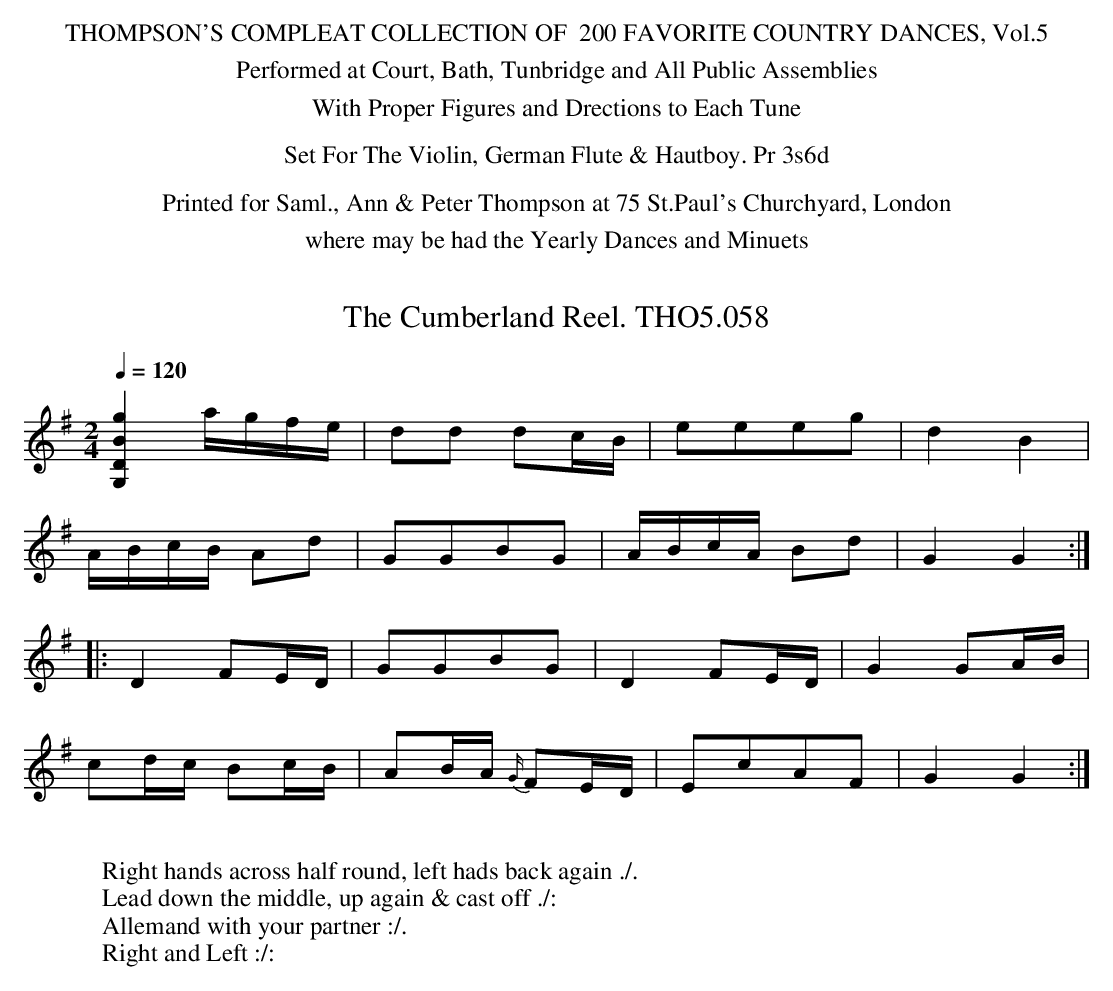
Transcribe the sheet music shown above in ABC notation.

X:1
T:Cumberland Reel. THO5.058, The
M:2/4
L:1/8
Q:1/4=120
K:G
[gBDG,]2 a/g/f/e/|dd dc/B/|eeeg|d2B2|
A/B/c/B/ Ad|GGBG| A/B/c/A/ Bd|G2G2:|
|:D2 FE/D/|GGBG|D2 FE/D/|G2 GA/B/|
cd/c/ Bc/B/|AB/A/ {G/}FE/D/|EcAF|G2G2:|
W:
W:Right hands across half round, left hads back again ./.
W:Lead down the middle, up again & cast off ./:
W:Allemand with your partner :/.
W:Right and Left :/:
